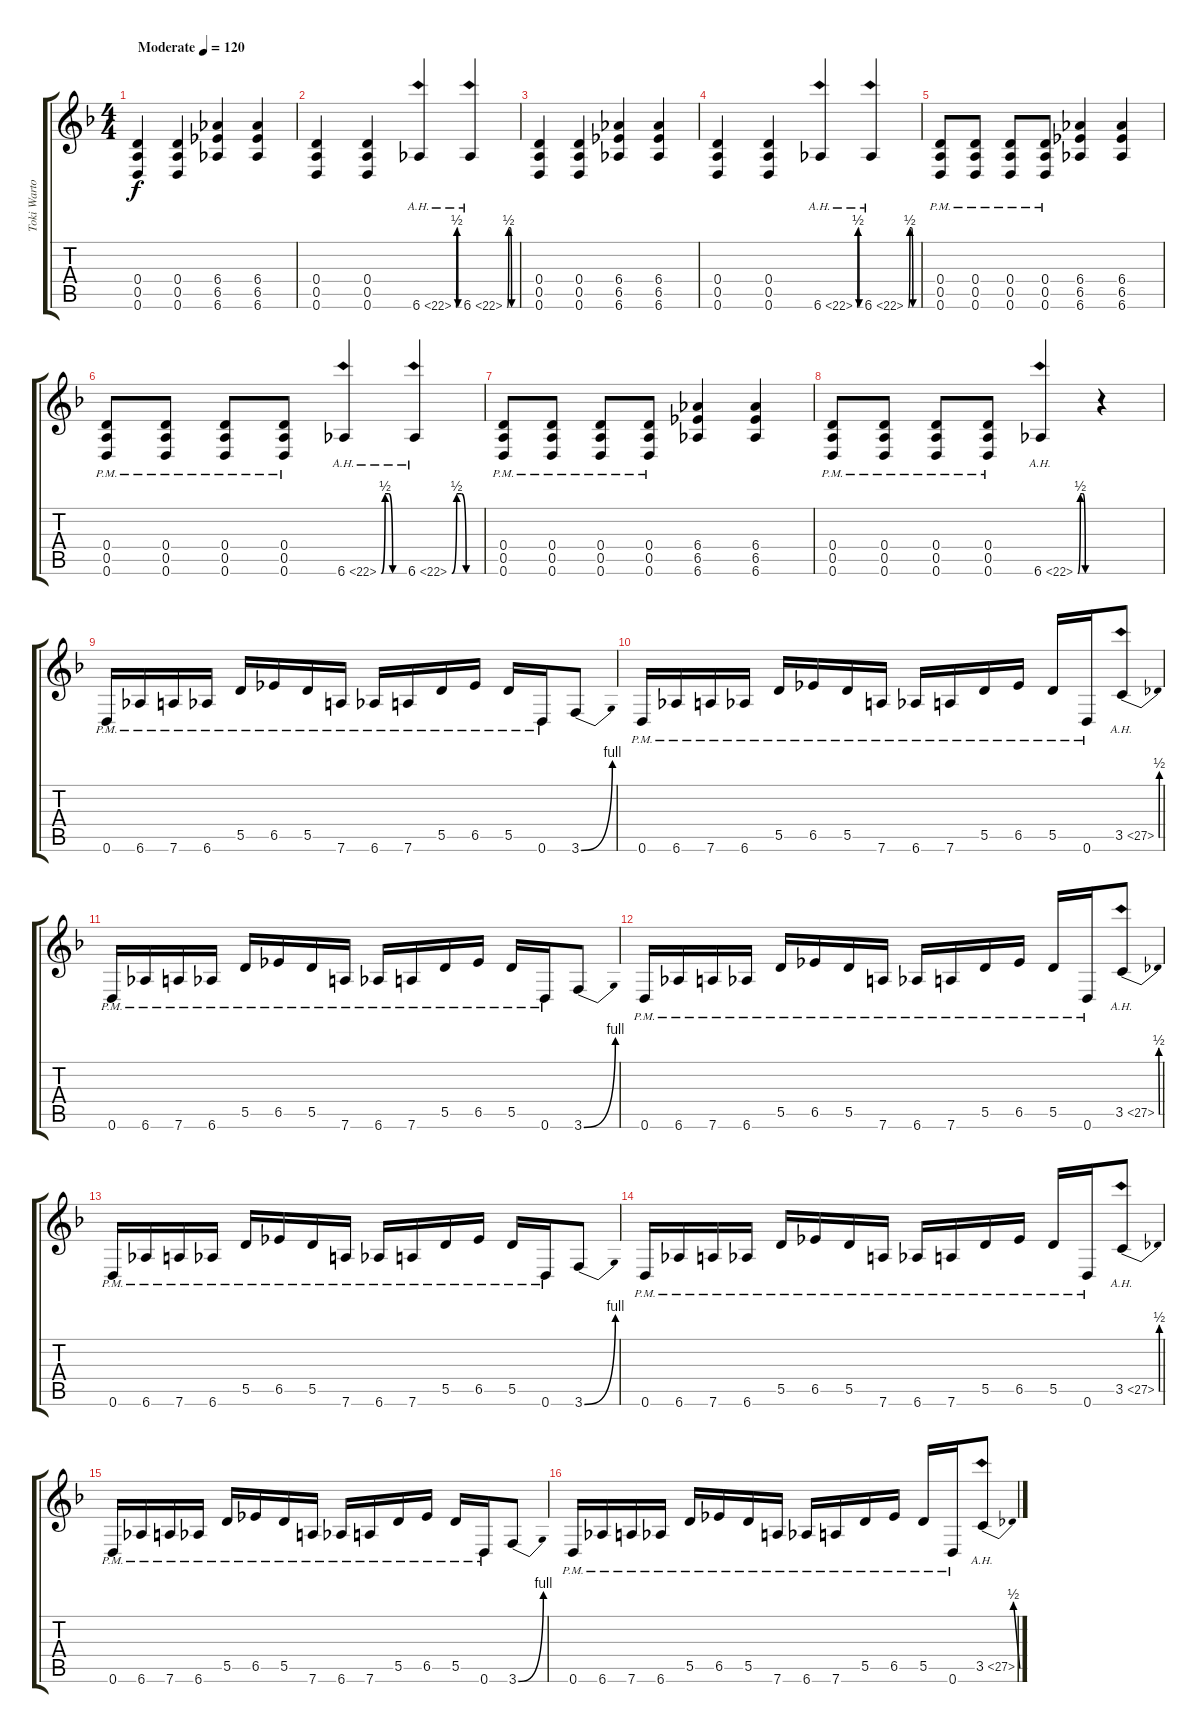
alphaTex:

\track ("Toki Wartooth" "Toki Warto") {instrument distortionguitar}
\staff {score tabs}
\tuning (E4 B3 G3 D3 A2 D2) {hide}
\ts (4 4)
\tempo (120 "Moderate")
\clef g2
\ks dminor
(0.4 0.5 0.6).4{dy f instrument distortionguitar} (0.4 0.5 0.6).4 (6.4 6.5 6.6).4 (6.4 6.5 6.6).4 |
(0.4 0.5 0.6).4 (0.4 0.5 0.6).4 6.6{be (custom 0 0 10 2 20 2 30 0 60 0) ah 16}.4 6.6{be (custom 0 0 10 2 20 2 30 0 60 0) ah 16}.4 |
(0.4 0.5 0.6).4 (0.4 0.5 0.6).4 (6.4 6.5 6.6).4 (6.4 6.5 6.6).4 |
(0.4 0.5 0.6).4 (0.4 0.5 0.6).4 6.6{be (custom 0 0 10 2 20 2 30 0 60 0) ah 16}.4 6.6{be (custom 0 0 10 2 20 2 30 0 60 0) ah 16}.4 |
(0.4{pm} 0.5{pm} 0.6{pm}).8 (0.4{pm} 0.5{pm} 0.6{pm}).8 (0.4{pm} 0.5{pm} 0.6{pm}).8 (0.4{pm} 0.5{pm} 0.6{pm}).8 (6.4 6.5 6.6).4 (6.4 6.5 6.6).4 |
(0.4{pm} 0.5{pm} 0.6{pm}).8 (0.4{pm} 0.5{pm} 0.6{pm}).8 (0.4{pm} 0.5{pm} 0.6{pm}).8 (0.4{pm} 0.5{pm} 0.6{pm}).8 6.6{be (custom 0 0 10 2 20 2 30 0 60 0) ah 16}.4 6.6{be (custom 0 0 10 2 20 2 30 0 60 0) ah 16}.4 |
(0.4{pm} 0.5{pm} 0.6{pm}).8 (0.4{pm} 0.5{pm} 0.6{pm}).8 (0.4{pm} 0.5{pm} 0.6{pm}).8 (0.4{pm} 0.5{pm} 0.6{pm}).8 (6.4 6.5 6.6).4 (6.4 6.5 6.6).4 |
(0.4{pm} 0.5{pm} 0.6{pm}).8 (0.4{pm} 0.5{pm} 0.6{pm}).8 (0.4{pm} 0.5{pm} 0.6{pm}).8 (0.4{pm} 0.5{pm} 0.6{pm}).8 6.6{be (custom 0 0 10 2 20 2 30 0 60 0) ah 16}.4 r.4 |
0.6{pm}.16 6.6{pm}.16 7.6{pm}.16 6.6{pm}.16 5.5{pm}.16 6.5{pm}.16 5.5{pm}.16 7.6{pm}.16 6.6{pm}.16 7.6{pm}.16 5.5{pm}.16 6.5{pm}.16 5.5{pm}.16 0.6{pm}.16 3.6{be (bend 0 0 60 4)}.8 |
0.6{pm}.16 6.6{pm}.16 7.6{pm}.16 6.6{pm}.16 5.5{pm}.16 6.5{pm}.16 5.5{pm}.16 7.6{pm}.16 6.6{pm}.16 7.6{pm}.16 5.5{pm}.16 6.5{pm}.16 5.5{pm}.16 0.6{pm}.16 3.5{be (bend 0 0 60 2) ah 24}.8 |
0.6{pm}.16 6.6{pm}.16 7.6{pm}.16 6.6{pm}.16 5.5{pm}.16 6.5{pm}.16 5.5{pm}.16 7.6{pm}.16 6.6{pm}.16 7.6{pm}.16 5.5{pm}.16 6.5{pm}.16 5.5{pm}.16 0.6{pm}.16 3.6{be (bend 0 0 60 4)}.8 |
0.6{pm}.16 6.6{pm}.16 7.6{pm}.16 6.6{pm}.16 5.5{pm}.16 6.5{pm}.16 5.5{pm}.16 7.6{pm}.16 6.6{pm}.16 7.6{pm}.16 5.5{pm}.16 6.5{pm}.16 5.5{pm}.16 0.6{pm}.16 3.5{be (bend 0 0 60 2) ah 24}.8 |
0.6{pm}.16 6.6{pm}.16 7.6{pm}.16 6.6{pm}.16 5.5{pm}.16 6.5{pm}.16 5.5{pm}.16 7.6{pm}.16 6.6{pm}.16 7.6{pm}.16 5.5{pm}.16 6.5{pm}.16 5.5{pm}.16 0.6{pm}.16 3.6{be (bend 0 0 60 4)}.8 |
0.6{pm}.16 6.6{pm}.16 7.6{pm}.16 6.6{pm}.16 5.5{pm}.16 6.5{pm}.16 5.5{pm}.16 7.6{pm}.16 6.6{pm}.16 7.6{pm}.16 5.5{pm}.16 6.5{pm}.16 5.5{pm}.16 0.6{pm}.16 3.5{be (bend 0 0 60 2) ah 24}.8 |
0.6{pm}.16 6.6{pm}.16 7.6{pm}.16 6.6{pm}.16 5.5{pm}.16 6.5{pm}.16 5.5{pm}.16 7.6{pm}.16 6.6{pm}.16 7.6{pm}.16 5.5{pm}.16 6.5{pm}.16 5.5{pm}.16 0.6{pm}.16 3.6{be (bend 0 0 60 4)}.8 |
0.6{pm}.16 6.6{pm}.16 7.6{pm}.16 6.6{pm}.16 5.5{pm}.16 6.5{pm}.16 5.5{pm}.16 7.6{pm}.16 6.6{pm}.16 7.6{pm}.16 5.5{pm}.16 6.5{pm}.16 5.5{pm}.16 0.6{pm}.16 3.5{be (bend 0 0 60 2) ah 24}.8
